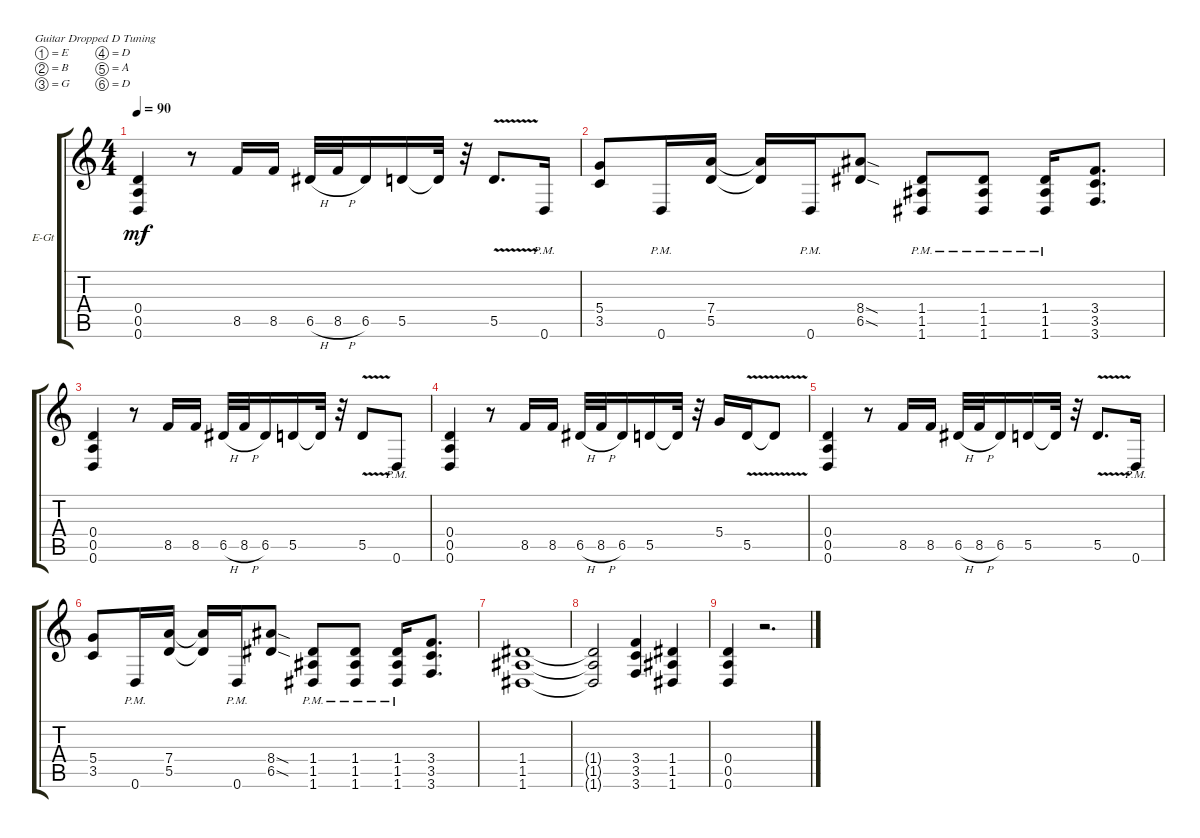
\bracketExtendMode groupsimilarinstruments
\firstSystemTrackNameOrientation horizontal
\otherSystemsTrackNameOrientation horizontal
\track ("Zacky Vengeance" "E-Gt") {instrument distortionguitar}
\staff {score tabs}
\tuning (E4 B3 G3 D3 A2 D2)
\ts (4 4)
\tempo 90
\clef g2
\ks c
(0.6 0.5 0.4).4{dy mf} r.8 8.5.16 8.5.16 6.5{h}.32 8.5{h}.32 6.5.16 5.5.16 5.5{t}.32 r.32 5.5{v}.8{d} 0.6{pm}.16 |
(3.5 5.4).8 0.6{pm}.16 (5.5 7.4).16 (7.4{t} 5.5{t}).16 0.6{pm}.16 (6.5{sod} 8.4{sod}).8 (1.6{pm} 1.5{pm} 1.4{pm}).8 (1.6{pm} 1.5{pm} 1.4{pm}).8 (1.6{pm} 1.5{pm} 1.4{pm}).16 (3.4 3.5 3.6).8{d} |
(0.6 0.5 0.4).4 r.8 8.5.16 8.5.16 6.5{h}.32 8.5{h}.32 6.5.16 5.5.16 5.5{t}.32 r.32 5.5{v}.8 0.6{pm}.8 |
(0.6 0.5 0.4).4 r.8 8.5.16 8.5.16 6.5{h}.32 8.5{h}.32 6.5.16 5.5.16 5.5{t}.32 r.32 5.4.16 5.5{v}.16 5.5{v t}.8 |
(0.6 0.5 0.4).4 r.8 8.5.16 8.5.16 6.5{h}.32 8.5{h}.32 6.5.16 5.5.16 5.5{t}.32 r.32 5.5{v}.8{d} 0.6{pm}.16 |
(3.5 5.4).8 0.6{pm}.16 (5.5 7.4).16 (7.4{t} 5.5{t}).16 0.6{pm}.16 (6.5{sod} 8.4{sod}).8 (1.6{pm} 1.5{pm} 1.4{pm}).8 (1.6{pm} 1.5{pm} 1.4{pm}).8 (1.6{pm} 1.5{pm} 1.4{pm}).16 (3.4 3.5 3.6).8{d} |
(1.6 1.5 1.4).1 |
(1.4{t} 1.5{t} 1.6{t}).2 (3.6 3.5 3.4).4 (1.4 1.5 1.6).4 |
(0.6 0.5 0.4).4 r.2{d}
